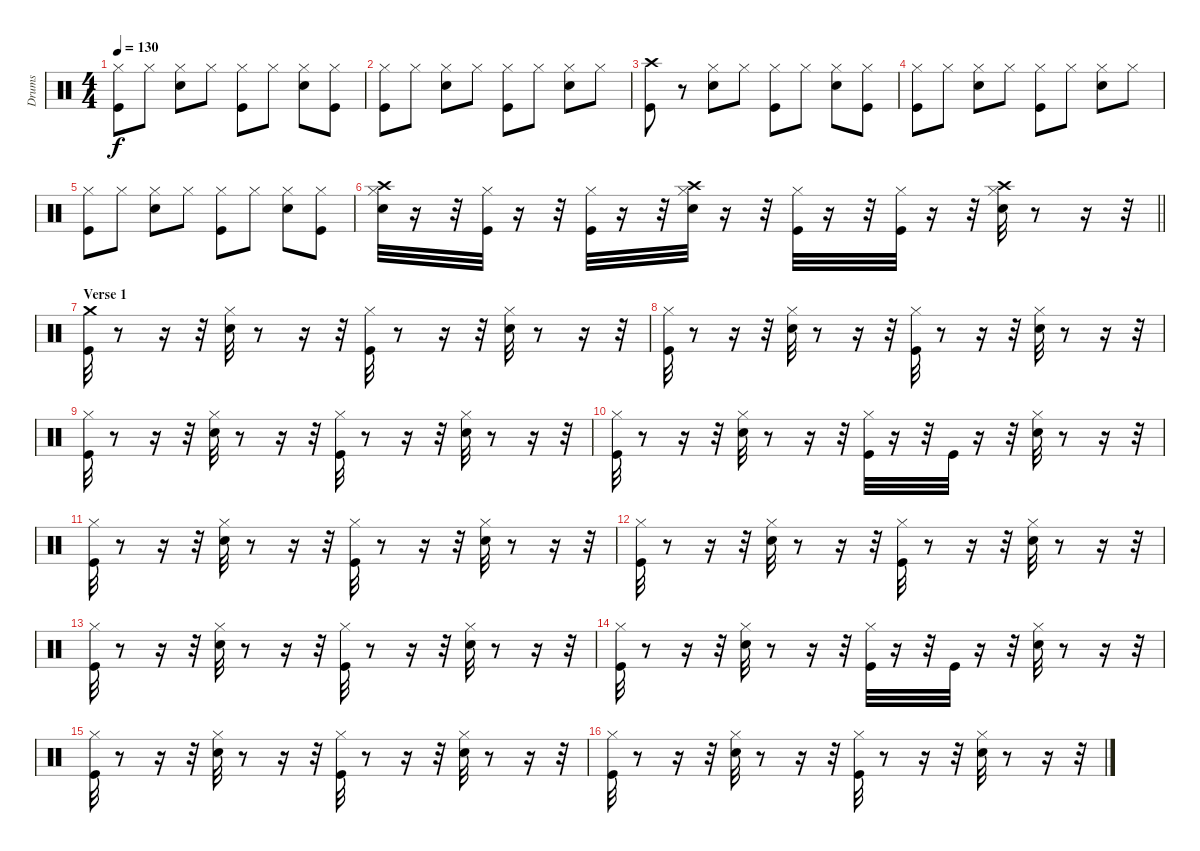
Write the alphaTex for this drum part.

\track ("Drums" "Drums") {instrument percussion}
\staff {score}
\articulation defaults
\ts (4 4)
\tempo 130
\clef neutral
\ks c
("Hi-Hat (closed)" "Kick (hit)").8{dy f} "Hi-Hat (closed)".8 ("Hi-Hat (closed)" "Snare (hit) 2").8 "Hi-Hat (closed)".8 ("Hi-Hat (closed)" "Kick (hit)").8 "Hi-Hat (closed)".8 ("Hi-Hat (closed)" "Snare (hit) 2").8 ("Hi-Hat (closed)" "Kick (hit)").8 |
("Hi-Hat (closed)" "Kick (hit)").8 "Hi-Hat (closed)".8 ("Hi-Hat (closed)" "Snare (hit) 2").8 "Hi-Hat (closed)".8 ("Hi-Hat (closed)" "Kick (hit)").8 "Hi-Hat (closed)".8 ("Hi-Hat (closed)" "Snare (hit) 2").8 "Hi-Hat (closed)".8 |
("Kick (hit)" "Crash high (hit)").8 r.8 ("Hi-Hat (closed)" "Snare (hit) 2").8 "Hi-Hat (closed)".8 ("Hi-Hat (closed)" "Kick (hit)").8 "Hi-Hat (closed)".8 ("Hi-Hat (closed)" "Snare (hit) 2").8 ("Kick (hit)" "Hi-Hat (closed)").8 |
("Hi-Hat (closed)" "Kick (hit)").8 "Hi-Hat (closed)".8 ("Hi-Hat (closed)" "Snare (hit) 2").8 "Hi-Hat (closed)".8 ("Hi-Hat (closed)" "Kick (hit)").8 "Hi-Hat (closed)".8 ("Hi-Hat (closed)" "Snare (hit) 2").8 "Hi-Hat (closed)".8 |
("Hi-Hat (closed)" "Kick (hit)").8 "Hi-Hat (closed)".8 ("Hi-Hat (closed)" "Snare (hit) 2").8 "Hi-Hat (closed)".8 ("Hi-Hat (closed)" "Kick (hit)").8 "Hi-Hat (closed)".8 ("Hi-Hat (closed)" "Snare (hit) 2").8 ("Hi-Hat (closed)" "Kick (hit)").8 |
\barLineRight lightlight
("Hi-Hat (closed)" "Crash high (hit)" "Snare (hit) 2").32 r.16 r.32 ("Hi-Hat (closed)" "Kick (hit)").32 r.16 r.32 ("Hi-Hat (closed)" "Kick (hit)").32 r.16 r.32 ("Hi-Hat (closed)" "Crash high (hit)" "Snare (hit) 2").32 r.16 r.32 ("Hi-Hat (closed)" "Kick (hit)").32 r.16 r.32 ("Hi-Hat (closed)" "Kick (hit)").32 r.16 r.32 ("Hi-Hat (closed)" "Crash high (hit)" "Snare (hit) 2").32 r.8 r.16 r.32 |
\section ("" "Verse 1")
("Kick (hit)" "Crash medium (hit)").32 r.8 r.16 r.32 ("Hi-Hat (closed)" "Snare (hit) 2").32 r.8 r.16 r.32 ("Hi-Hat (closed)" "Kick (hit)").32 r.8 r.16 r.32 ("Hi-Hat (closed)" "Snare (hit) 2").32 r.8 r.16 r.32 |
("Kick (hit)" "Hi-Hat (closed)").32 r.8 r.16 r.32 ("Snare (hit) 2" "Hi-Hat (closed)").32 r.8 r.16 r.32 ("Kick (hit)" "Hi-Hat (closed)").32 r.8 r.16 r.32 ("Snare (hit) 2" "Hi-Hat (closed)").32 r.8 r.16 r.32 |
("Kick (hit)" "Hi-Hat (closed)").32 r.8 r.16 r.32 ("Snare (hit) 2" "Hi-Hat (closed)").32 r.8 r.16 r.32 ("Kick (hit)" "Hi-Hat (closed)").32 r.8 r.16 r.32 ("Snare (hit) 2" "Hi-Hat (closed)").32 r.8 r.16 r.32 |
("Hi-Hat (closed)" "Kick (hit)").32 r.8 r.16 r.32 ("Hi-Hat (closed)" "Snare (hit) 2").32 r.8 r.16 r.32 ("Hi-Hat (closed)" "Kick (hit)").32 r.16 r.32 "Kick (hit)".32 r.16 r.32 ("Hi-Hat (closed)" "Snare (hit) 2").32 r.8 r.16 r.32 |
("Kick (hit)" "Hi-Hat (closed)").32 r.8 r.16 r.32 ("Snare (hit) 2" "Hi-Hat (closed)").32 r.8 r.16 r.32 ("Kick (hit)" "Hi-Hat (closed)").32 r.8 r.16 r.32 ("Snare (hit) 2" "Hi-Hat (closed)").32 r.8 r.16 r.32 |
("Kick (hit)" "Hi-Hat (closed)").32 r.8 r.16 r.32 ("Snare (hit) 2" "Hi-Hat (closed)").32 r.8 r.16 r.32 ("Kick (hit)" "Hi-Hat (closed)").32 r.8 r.16 r.32 ("Snare (hit) 2" "Hi-Hat (closed)").32 r.8 r.16 r.32 |
("Kick (hit)" "Hi-Hat (closed)").32 r.8 r.16 r.32 ("Snare (hit) 2" "Hi-Hat (closed)").32 r.8 r.16 r.32 ("Kick (hit)" "Hi-Hat (closed)").32 r.8 r.16 r.32 ("Snare (hit) 2" "Hi-Hat (closed)").32 r.8 r.16 r.32 |
("Kick (hit)" "Hi-Hat (closed)").32 r.8 r.16 r.32 ("Snare (hit) 2" "Hi-Hat (closed)").32 r.8 r.16 r.32 ("Kick (hit)" "Hi-Hat (closed)").32 r.16 r.32 "Kick (hit)".32 r.16 r.32 ("Snare (hit) 2" "Hi-Hat (closed)").32 r.8 r.16 r.32 |
("Kick (hit)" "Hi-Hat (closed)").32 r.8 r.16 r.32 ("Snare (hit) 2" "Hi-Hat (closed)").32 r.8 r.16 r.32 ("Kick (hit)" "Hi-Hat (closed)").32 r.8 r.16 r.32 ("Snare (hit) 2" "Hi-Hat (closed)").32 r.8 r.16 r.32 |
("Kick (hit)" "Hi-Hat (closed)").32 r.8 r.16 r.32 ("Snare (hit) 2" "Hi-Hat (closed)").32 r.8 r.16 r.32 ("Kick (hit)" "Hi-Hat (closed)").32 r.8 r.16 r.32 ("Snare (hit) 2" "Hi-Hat (closed)").32 r.8 r.16 r.32
